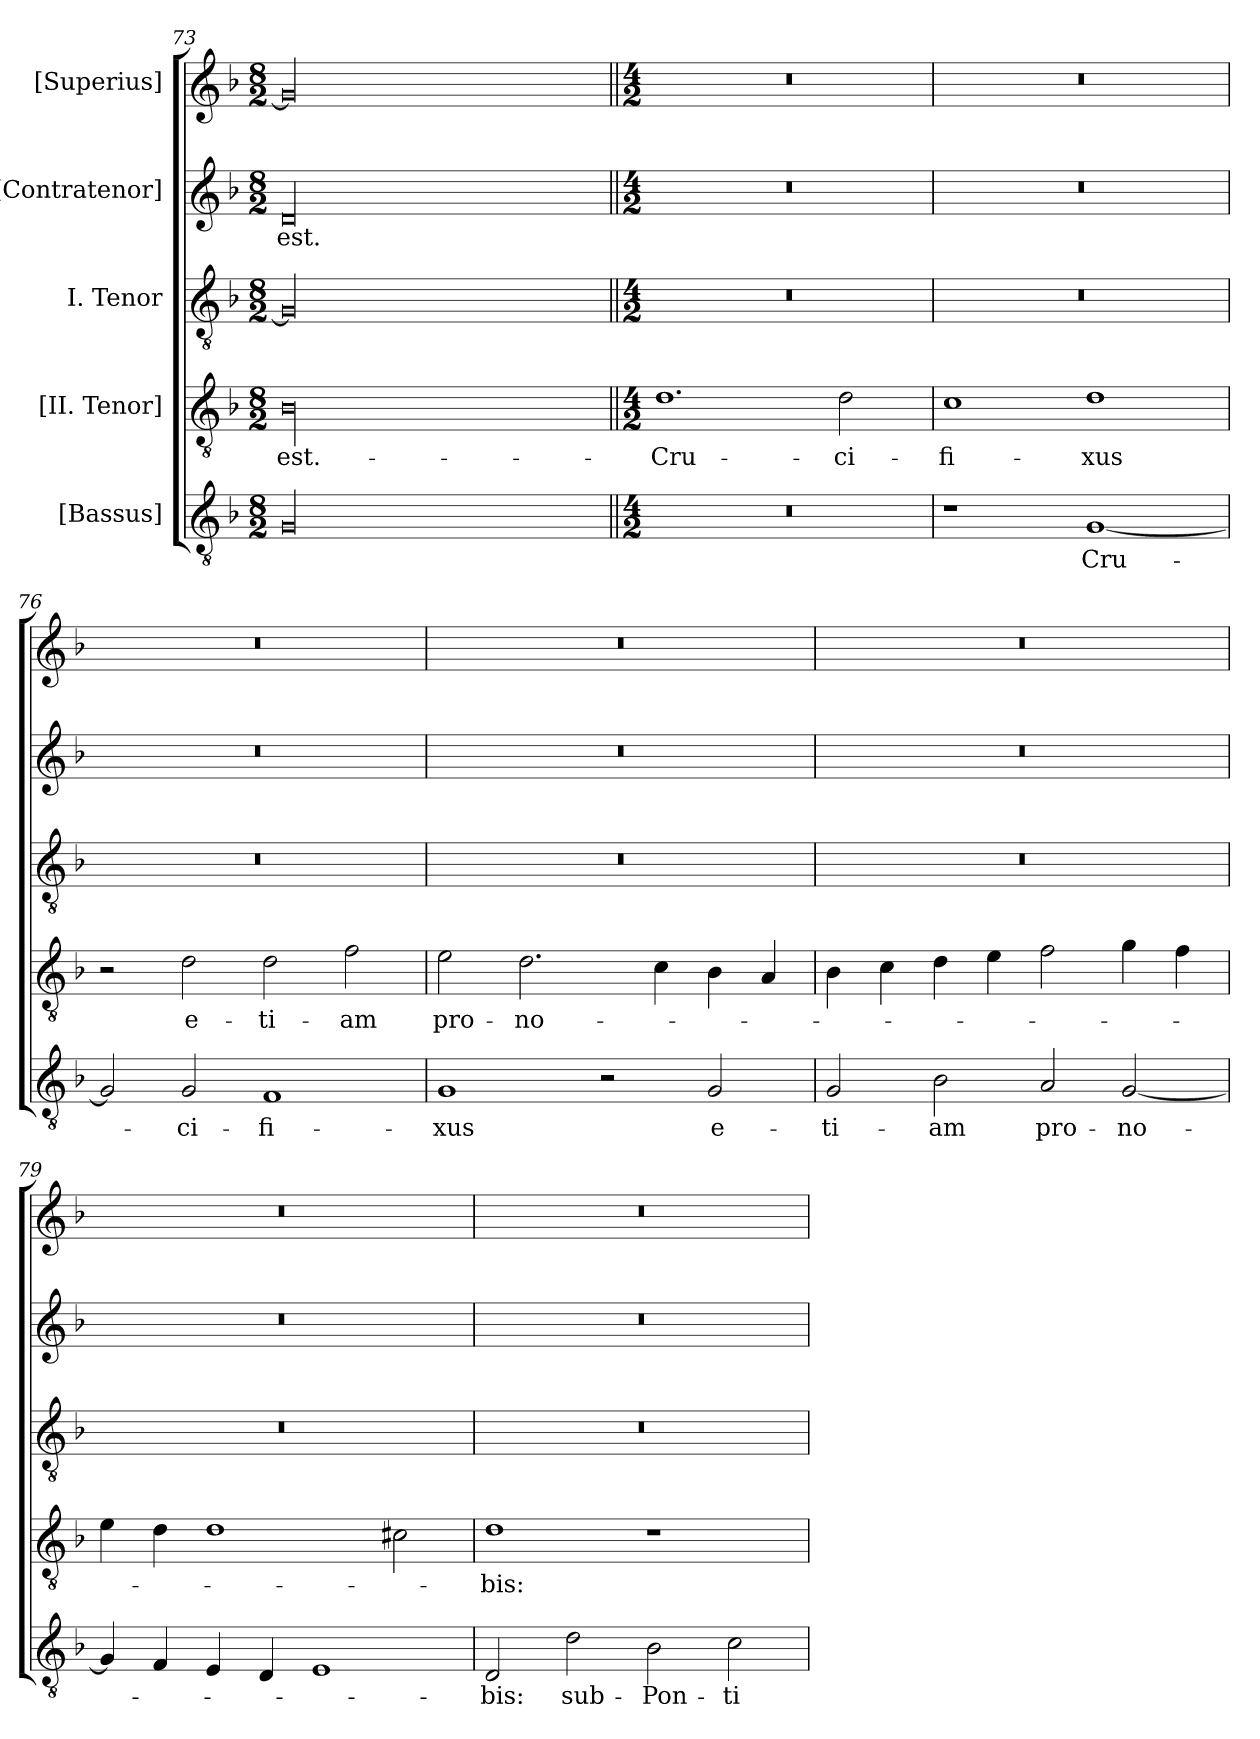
**kern	**text	**kern	**text	**kern	**kern	**text	**kern
*part5	*part5	*part4	*part4	*part3	*part2	*part2	*part1
*staff5	*staff5	*staff4	*staff4	*staff3	*staff2	*staff2	*staff1
*I"[Bassus]	*	*I"[II. Tenor]	*	*I"I. Tenor	*I"[Contratenor]	*	*I"[Superius]
*clefGv2	*	*clefGv2	*	*clefGv2	*clefG2	*	*clefG2
*k[b-]	*	*k[b-]	*	*k[b-]	*k[b-]	*	*k[b-]
*M8/2	*	*M8/2	*	*M8/2	*M8/2	*	*M8/2
=73	=73	=73	=73	=73	=73	=73	=73
00G/	.	00B-\	est.-	00G/]	00d/	est.-	00g/]
=74||	=74||	=74||	=74||	=74||	=74||	=74||	=74||
*M4/2	*	*M4/2	*	*M4/2	*M4/2	*	*M4/2
0r	.	1.d\	Cru-	0r	0r	.	0r
.	.	2d\	-ci-	.	.	.	.
=75	=75	=75	=75	=75	=75	=75	=75
1r	.	1c\	-fi-	0r	0r	.	0r
[1G/	Cru-	1d\	-xus	.	.	.	.
=76	=76	=76	=76	=76	=76	=76	=76
2G/]	.	2r	.	0r	0r	.	0r
2G/	-ci-	2d\	e-	.	.	.	.
1F/	-fi-	2d\	-ti-	.	.	.	.
.	.	2f\	-am	.	.	.	.
=77	=77	=77	=77	=77	=77	=77	=77
1G/	-xus	2e\	pro-	0r	0r	.	0r
.	.	2.d\	no-	.	.	.	.
2r	.	.	.	.	.	.	.
.	.	4c\	.	.	.	.	.
2G/	e-	4B-\	.	.	.	.	.
.	.	4A/	.	.	.	.	.
=78	=78	=78	=78	=78	=78	=78	=78
2G/	-ti-	4B-\	.	0r	0r	.	0r
.	.	4c\	.	.	.	.	.
2B-\	-am	4d\	.	.	.	.	.
.	.	4e\	.	.	.	.	.
2A/	pro-	2f\	.	.	.	.	.
[2G/	no-	4g\	.	.	.	.	.
.	.	4f\	.	.	.	.	.
=79	=79	=79	=79	=79	=79	=79	=79
4G/]	.	4e\	.	0r	0r	.	0r
4F/	.	4d\	.	.	.	.	.
4E/	.	1d\	.	.	.	.	.
4D/	.	.	.	.	.	.	.
1E/	.	.	.	.	.	.	.
.	.	2c#X\	.	.	.	.	.
=80	=80	=80	=80	=80	=80	=80	=80
2D/	-bis:	1d\	-bis:	0r	0r	.	0r
2d\	sub-	.	.	.	.	.	.
2B-\	Pon-	1r	.	.	.	.	.
2c\	-ti-	.	.	.	.	.	.
=	=	=	=	=	=	=	=
*-	*-	*-	*-	*-	*-	*-	*-
